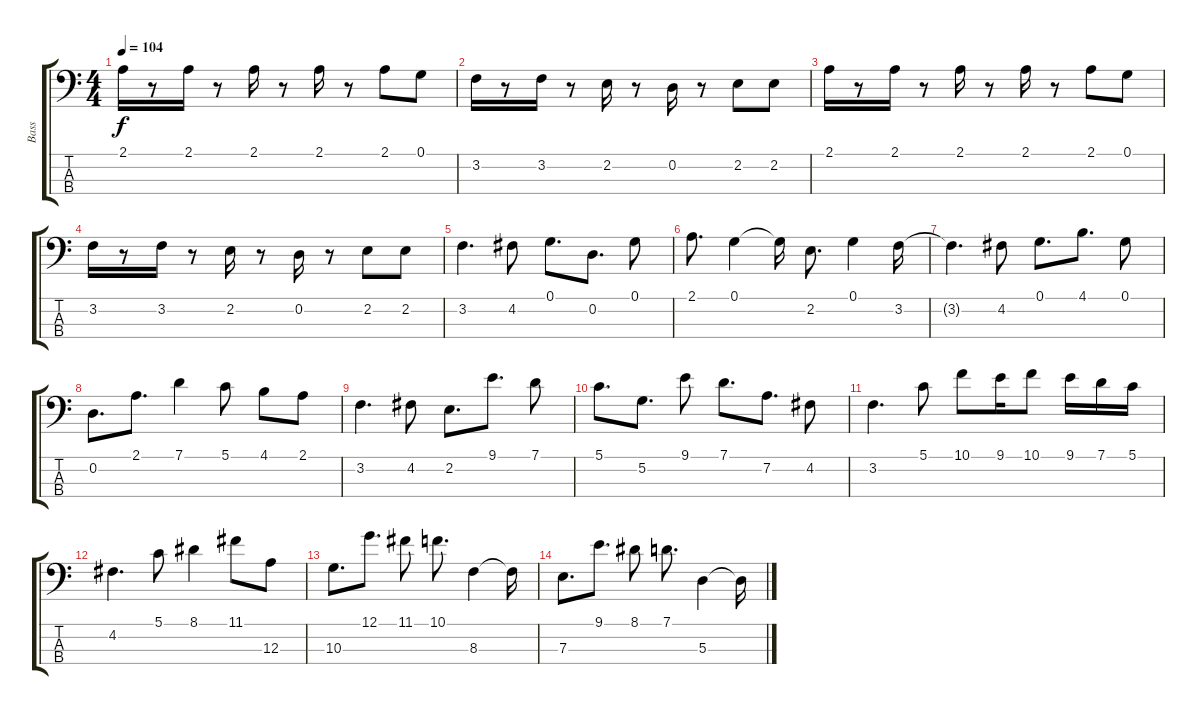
\track ("Bass" "Bass") {instrument electricbasspick}
\staff {score tabs}
\tuning (G2 D2 A1 E1) {hide}
\ts (4 4)
\tempo 104
\clef f4
\ks c
2.1.16{dy f volume 12 balance 8} r.8 2.1.16 r.8 2.1.16 r.8 2.1.16 r.8 2.1.8 0.1.8 |
3.2.16 r.8 3.2.16 r.8 2.2.16 r.8 0.2.16 r.8 2.2.8 2.2.8 |
2.1.16 r.8 2.1.16 r.8 2.1.16 r.8 2.1.16 r.8 2.1.8 0.1.8 |
3.2.16 r.8 3.2.16 r.8 2.2.16 r.8 0.2.16 r.8 2.2.8 2.2.8 |
3.2.4{d volume 12 balance 8} 4.2.8{volume 12 balance 8} 0.1.8{d} 0.2.8{d} 0.1.8 |
2.1.8{d} 0.1.4 0.1{t}.16 2.2.8{d} 0.1.4 3.2.16 |
3.2{t}.4{d} 4.2.8 0.1.8{d} 4.1.8{d} 0.1.8 |
0.2.8{d} 2.1.8{d} 7.1.4 5.1.8 4.1.8 2.1.8 |
3.2.4{d} 4.2.8 2.2.8{d} 9.1.8{d} 7.1.8 |
5.1.8{d} 5.2.8{d} 9.1.8 7.1.8{d} 7.2.8{d} 4.2.8 |
3.2.4{d} 5.1.8 10.1.8 9.1.16 10.1.8 9.1.16 7.1.16 5.1.16 |
4.2.4{d} 5.1.8 8.1.4 11.1.8 12.3.8 |
10.3.8{d} 12.1.8{d} 11.1.8 10.1.8{d} 8.3.4{volume 12} 8.3{t}.16 |
7.3.8{d volume 11} 9.1.8{d volume 10} 8.1.8{volume 8} 7.1.8{d volume 6} 5.3.4{volume 4} 5.3{t}.16
